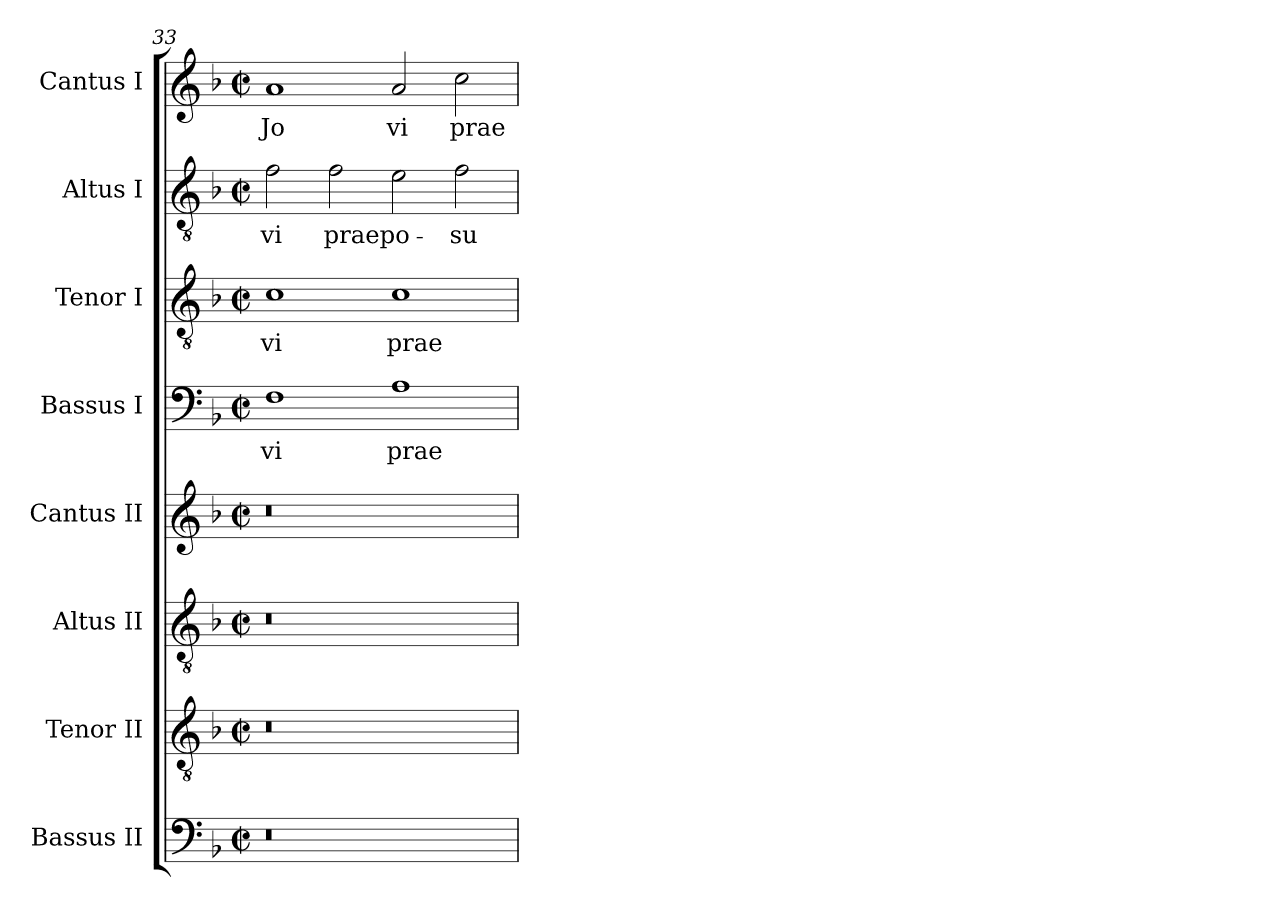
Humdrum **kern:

**kern	**kern	**kern	**kern	**kern	**text	**kern	**text	**kern	**text	**kern	**text
*part8	*part7	*part6	*part5	*part4	*part4	*part3	*part3	*part2	*part2	*part1	*part1
*staff8	*staff7	*staff6	*staff5	*staff4	*staff4	*staff3	*staff3	*staff2	*staff2	*staff1	*staff1
*I"Bassus II	*I"Tenor II	*I"Altus II	*I"Cantus II	*I"Bassus I	*	*I"Tenor I	*	*I"Altus I	*	*I"Cantus I	*
*clefF4	*clefGv2	*clefGv2	*clefG2	*clefF4	*	*clefGv2	*	*clefGv2	*	*clefG2	*
*k[b-]	*k[b-]	*k[b-]	*k[b-]	*k[b-]	*	*k[b-]	*	*k[b-]	*	*k[b-]	*
*F:	*F:	*F:	*F:	*F:	*	*F:	*	*F:	*	*F:	*
*M2/2	*M2/2	*M2/2	*M2/2	*M2/2	*	*M2/2	*	*M2/2	*	*M2/2	*
*met(c|)	*met(c|)	*met(c|)	*met(c|)	*met(c|)	*	*met(c|)	*	*met(c|)	*	*met(c|)	*
=33	=33	=33	=33	=33	=33	=33	=33	=33	=33	=33	=33
!	!	!	!	!	!LO:LY:b:cj	!	!LO:LY:b:cj	!	!LO:LY:b:cj	!	!LO:LY:b:cj
0r	0r	0r	0r	1F	vi	1c	-vi	2f\	-vi	1a	Jo
!	!	!	!	!	!	!	!	!	!LO:LY:b:cj	!	!
.	.	.	.	.	.	.	.	2f\	praepo-	.	.
!	!	!	!	!	!LO:LY:b:cj	!	!LO:LY:b:cj	!	!	!	!LO:LY:b:cj
.	.	.	.	1A	prae	1c	prae-	2e\	.	2a/	vi
!	!	!	!	!	!	!	!	!	!LO:LY:b:cj	!	!LO:LY:b:cj
.	.	.	.	.	.	.	.	2f\	-su-	2cc\	prae
=	=	=	=	=	=	=	=	=	=	=	=
*-	*-	*-	*-	*-	*-	*-	*-	*-	*-	*-	*-
